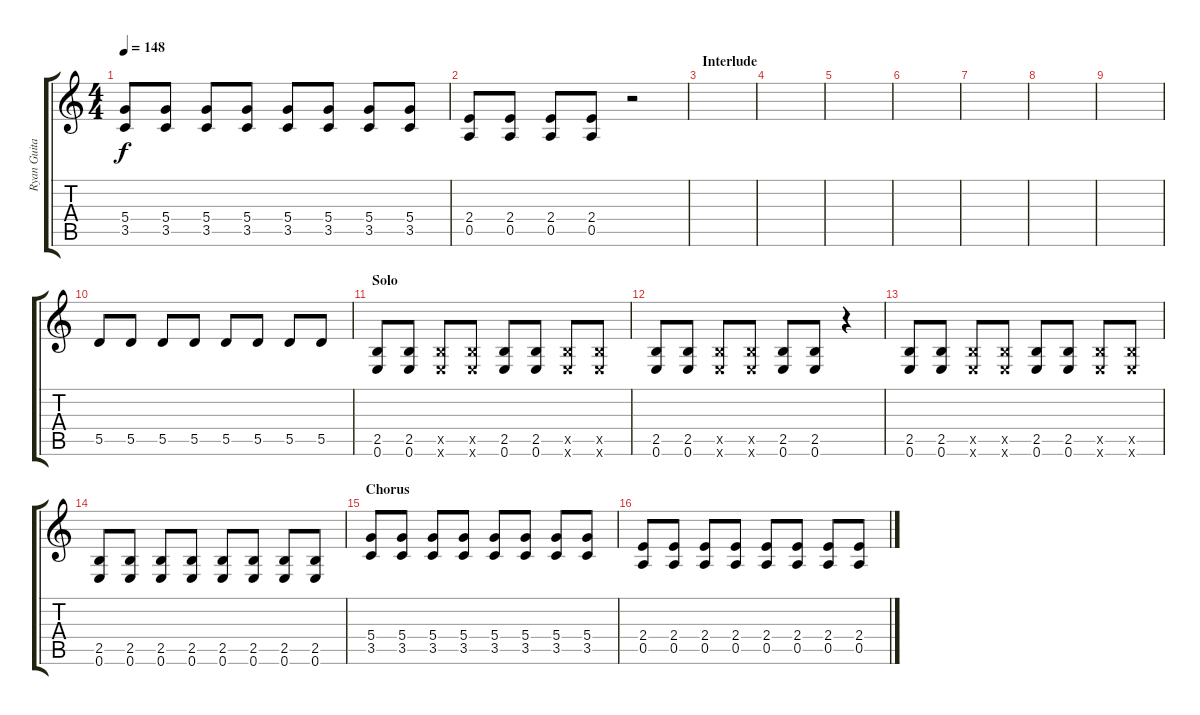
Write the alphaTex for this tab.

\track ("Ryan Guitar" "Ryan Guita") {instrument distortionguitar}
\staff {score tabs}
\tuning (E4 B3 G3 D3 A2 E2) {hide}
\ts (4 4)
\tempo 148
\clef g2
\ks c
(5.4 3.5).8{dy f} (5.4 3.5).8 (5.4 3.5).8 (5.4 3.5).8 (5.4 3.5).8 (5.4 3.5).8 (5.4 3.5).8 (5.4 3.5).8 |
(2.4 0.5).8 (2.4 0.5).8 (2.4 0.5).8 (2.4 0.5).8 r.2 |
\section ("" "Interlude")
|
|
|
|
|
|
|
5.5.8 5.5.8 5.5.8 5.5.8 5.5.8 5.5.8 5.5.8 5.5.8 |
\section ("" "Solo")
(2.5 0.6).8 (2.5 0.6).8 (2.5{x} 0.6{x}).8 (2.5{x} 0.6{x}).8 (2.5 0.6).8 (2.5 0.6).8 (2.5{x} 0.6{x}).8 (2.5{x} 0.6{x}).8 |
(2.5 0.6).8 (2.5 0.6).8 (2.5{x} 0.6{x}).8 (2.5{x} 0.6{x}).8 (2.5 0.6).8 (2.5 0.6).8 r.4 |
(2.5 0.6).8 (2.5 0.6).8 (2.5{x} 0.6{x}).8 (2.5{x} 0.6{x}).8 (2.5 0.6).8 (2.5 0.6).8 (2.5{x} 0.6{x}).8 (2.5{x} 0.6{x}).8 |
(2.5 0.6).8 (2.5 0.6).8 (2.5 0.6).8 (2.5 0.6).8 (2.5 0.6).8 (2.5 0.6).8 (2.5 0.6).8 (2.5 0.6).8 |
\section ("" "Chorus")
(5.4 3.5).8 (5.4 3.5).8 (5.4 3.5).8 (5.4 3.5).8 (5.4 3.5).8 (5.4 3.5).8 (5.4 3.5).8 (5.4 3.5).8 |
(2.4 0.5).8 (2.4 0.5).8 (2.4 0.5).8 (2.4 0.5).8 (2.4 0.5).8 (2.4 0.5).8 (2.4 0.5).8 (2.4 0.5).8
